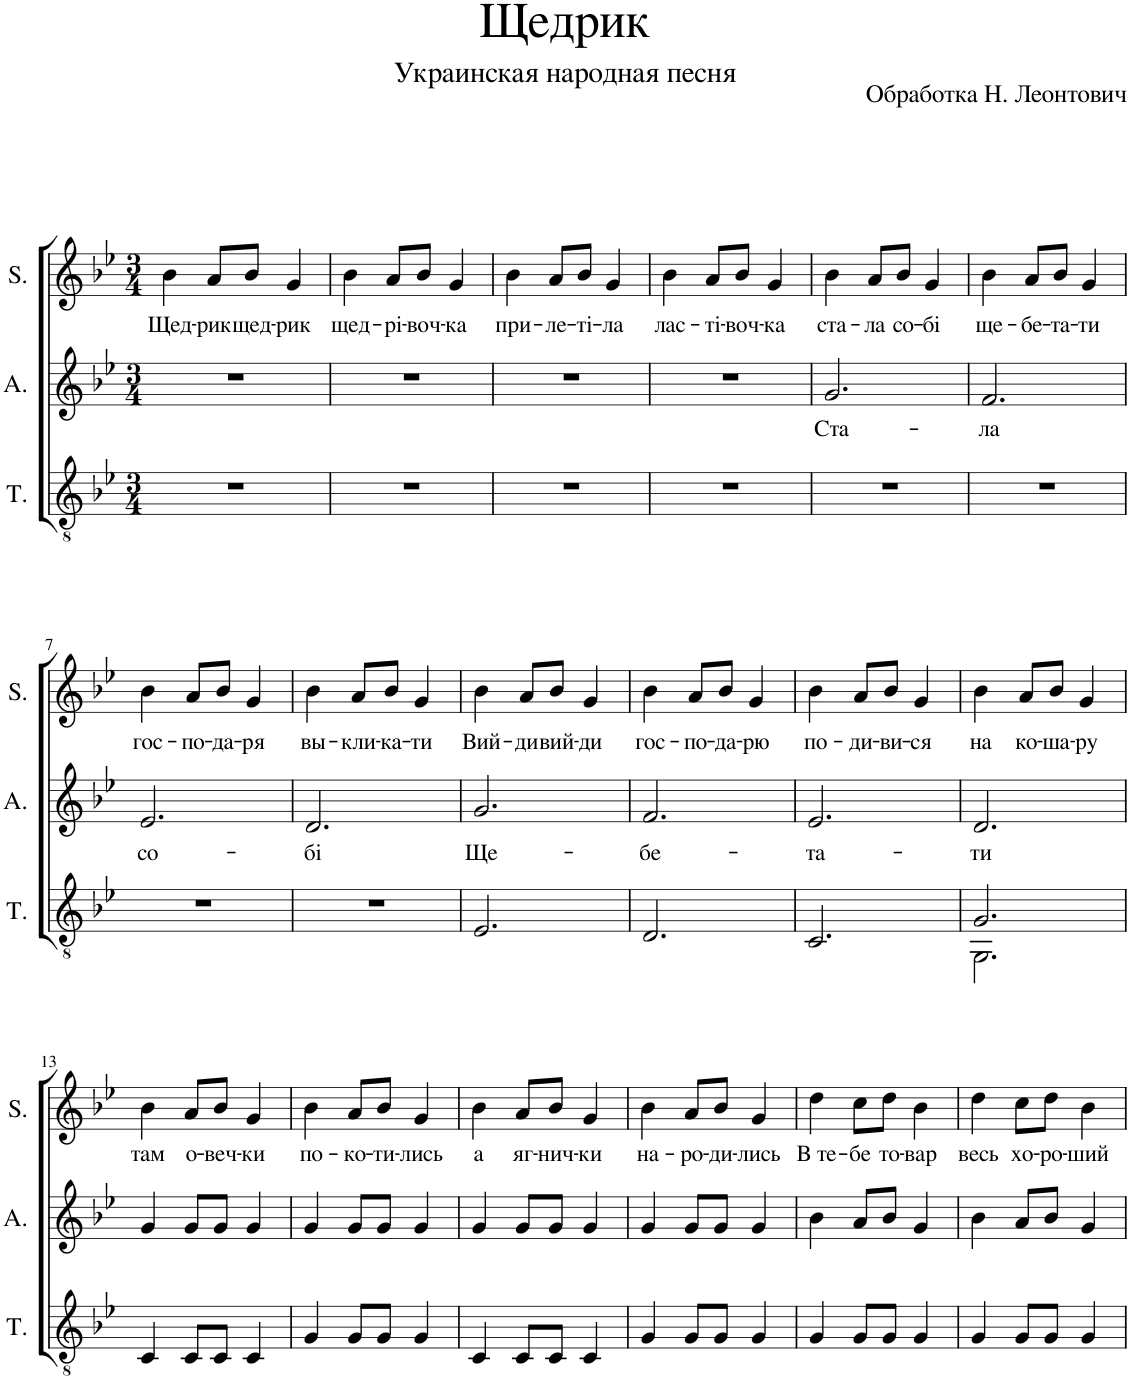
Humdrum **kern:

**kern	**kern	**text	**kern	**text
*part3	*part2	*part2	*part1	*part1
*staff3	*staff2	*staff2	*staff1	*staff1
*I"T.	*I"A.	*	*I"S.	*
*I'T.	*I'A.	*	*I'S.	*
*clefGv2	*clefG2	*	*clefG2	*
*k[b-e-]	*k[b-e-]	*	*k[b-e-]	*
*M3/4	*M3/4	*	*M3/4	*
=1	=1	=1	=1	=1
!	!	!	!	!LO:LY:b
2.r	2.r	.	4b-\	Щед-
!	!	!	!	!LO:LY:b
.	.	.	8a/L	-рик
!	!	!	!	!LO:LY:b
.	.	.	8b-/J	щед-
!	!	!	!	!LO:LY:b
.	.	.	4g/	-рик
=2	=2	=2	=2	=2
!	!	!	!	!LO:LY:b
2.r	2.r	.	4b-\	щед-
!	!	!	!	!LO:LY:b
.	.	.	8a/L	-рi-
!	!	!	!	!LO:LY:b
.	.	.	8b-/J	-воч-
!	!	!	!	!LO:LY:b
.	.	.	4g/	-ка
=3	=3	=3	=3	=3
!	!	!	!	!LO:LY:b
2.r	2.r	.	4b-\	при-
!	!	!	!	!LO:LY:b
.	.	.	8a/L	-ле-
!	!	!	!	!LO:LY:b
.	.	.	8b-/J	-тi-
!	!	!	!	!LO:LY:b
.	.	.	4g/	-ла
=4	=4	=4	=4	=4
!	!	!	!	!LO:LY:b
2.r	2.r	.	4b-\	лас-
!	!	!	!	!LO:LY:b
.	.	.	8a/L	-тi-
!	!	!	!	!LO:LY:b
.	.	.	8b-/J	-воч-
!	!	!	!	!LO:LY:b
.	.	.	4g/	-ка
=5	=5	=5	=5	=5
!	!	!LO:LY:b	!	!LO:LY:b
2.r	2.g/	Ста-	4b-\	ста-
!	!	!	!	!LO:LY:b
.	.	.	8a/L	-ла
!	!	!	!	!LO:LY:b
.	.	.	8b-/J	со-
!	!	!	!	!LO:LY:b
.	.	.	4g/	-бi
=6	=6	=6	=6	=6
!	!	!LO:LY:b	!	!LO:LY:b
2.r	2.f/	-ла	4b-\	ще-
!	!	!	!	!LO:LY:b
.	.	.	8a/L	-бе-
!	!	!	!	!LO:LY:b
.	.	.	8b-/J	-та-
!	!	!	!	!LO:LY:b
.	.	.	4g/	-ти
!!LO:LB:g=z
=7	=7	=7	=7	=7
!	!	!LO:LY:b	!	!LO:LY:b
2.r	2.e-/	со-	4b-\	гос-
!	!	!	!	!LO:LY:b
.	.	.	8a/L	-по-
!	!	!	!	!LO:LY:b
.	.	.	8b-/J	-да-
!	!	!	!	!LO:LY:b
.	.	.	4g/	-ря
=8	=8	=8	=8	=8
!	!	!LO:LY:b	!	!LO:LY:b
2.r	2.d/	-бi	4b-\	вы-
!	!	!	!	!LO:LY:b
.	.	.	8a/L	-кли-
!	!	!	!	!LO:LY:b
.	.	.	8b-/J	-ка-
!	!	!	!	!LO:LY:b
.	.	.	4g/	-ти
=9	=9	=9	=9	=9
!	!	!LO:LY:b	!	!LO:LY:b
2.E-/	2.g/	Ще-	4b-\	Вий-
!	!	!	!	!LO:LY:b
.	.	.	8a/L	-ди
!	!	!	!	!LO:LY:b
.	.	.	8b-/J	вий-
!	!	!	!	!LO:LY:b
.	.	.	4g/	-ди
=10	=10	=10	=10	=10
!	!	!LO:LY:b	!	!LO:LY:b
2.D/	2.f/	-бе-	4b-\	гос-
!	!	!	!	!LO:LY:b
.	.	.	8a/L	-по-
!	!	!	!	!LO:LY:b
.	.	.	8b-/J	-да-
!	!	!	!	!LO:LY:b
.	.	.	4g/	-рю
=11	=11	=11	=11	=11
!	!	!LO:LY:b	!	!LO:LY:b
2.C/	2.e-/	-та-	4b-\	по-
!	!	!	!	!LO:LY:b
.	.	.	8a/L	-ди-
!	!	!	!	!LO:LY:b
.	.	.	8b-/J	-ви-
!	!	!	!	!LO:LY:b
.	.	.	4g/	-ся
=12	=12	=12	=12	=12
*^	*	*	*	*
!	!	!	!LO:LY:b	!	!LO:LY:b
2.G/	2.GG\	2.d/	-ти	4b-\	на
!	!	!	!	!	!LO:LY:b
.	.	.	.	8a/L	ко-
!	!	!	!	!	!LO:LY:b
.	.	.	.	8b-/J	-ша-
!	!	!	!	!	!LO:LY:b
.	.	.	.	4g/	-ру
*v	*v	*	*	*	*
!!LO:LB:g=z
=13	=13	=13	=13	=13
!	!	!	!	!LO:LY:b
4C/	4g/	.	4b-\	там
!	!	!	!	!LO:LY:b
8C/L	8g/L	.	8a/L	о-
!	!	!	!	!LO:LY:b
8C/J	8g/J	.	8b-/J	-веч-
!	!	!	!	!LO:LY:b
4C/	4g/	.	4g/	-ки
=14	=14	=14	=14	=14
!	!	!	!	!LO:LY:b
4G/	4g/	.	4b-\	по-
!	!	!	!	!LO:LY:b
8G/L	8g/L	.	8a/L	-ко-
!	!	!	!	!LO:LY:b
8G/J	8g/J	.	8b-/J	-ти-
!	!	!	!	!LO:LY:b
4G/	4g/	.	4g/	-лись
=15	=15	=15	=15	=15
!	!	!	!	!LO:LY:b
4C/	4g/	.	4b-\	а
!	!	!	!	!LO:LY:b
8C/L	8g/L	.	8a/L	яг-
!	!	!	!	!LO:LY:b
8C/J	8g/J	.	8b-/J	-нич-
!	!	!	!	!LO:LY:b
4C/	4g/	.	4g/	-ки
=16	=16	=16	=16	=16
!	!	!	!	!LO:LY:b
4G/	4g/	.	4b-\	на-
!	!	!	!	!LO:LY:b
8G/L	8g/L	.	8a/L	-ро-
!	!	!	!	!LO:LY:b
8G/J	8g/J	.	8b-/J	-ди-
!	!	!	!	!LO:LY:b
4G/	4g/	.	4g/	-лись
=17	=17	=17	=17	=17
!	!	!	!	!LO:LY:b
4G/	4b-\	.	4dd\	В те-
!	!	!	!	!LO:LY:b
8G/L	8a/L	.	8cc\L	-бе
!	!	!	!	!LO:LY:b
8G/J	8b-/J	.	8dd\J	то-
!	!	!	!	!LO:LY:b
4G/	4g/	.	4b-\	-вар
=18	=18	=18	=18	=18
!	!	!	!	!LO:LY:b
4G/	4b-\	.	4dd\	весь
!	!	!	!	!LO:LY:b
8G/L	8a/L	.	8cc\L	хо-
!	!	!	!	!LO:LY:b
8G/J	8b-/J	.	8dd\J	-ро-
!	!	!	!	!LO:LY:b
4G/	4g/	.	4b-\	-ший
=	=	=	=	=
*-	*-	*-	*-	*-
